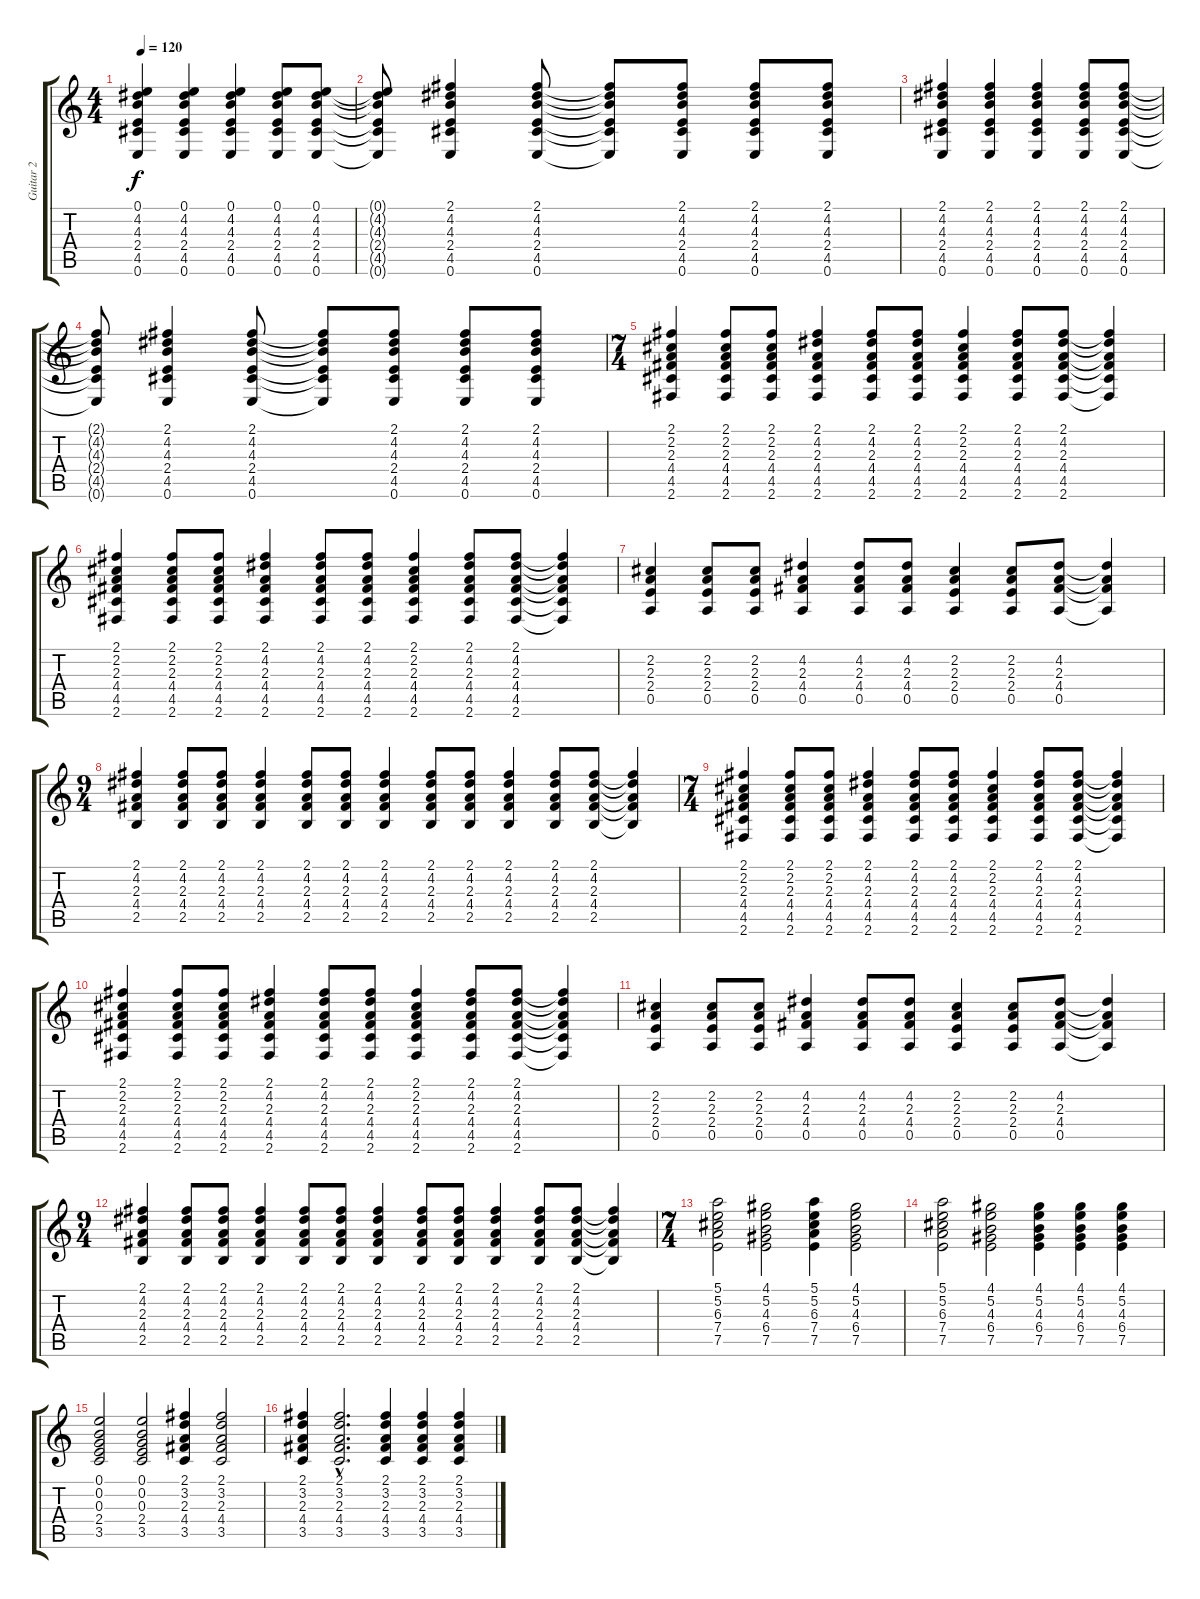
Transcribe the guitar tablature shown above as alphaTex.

\track ("Guitar 2" "Guitar 2") {instrument acousticguitarsteel}
\staff {score tabs}
\tuning (E4 B3 G3 D3 A2 E2) {hide}
\ts (4 4)
\tempo 120
\clef g2
\ks c
(0.1 4.2 4.3 2.4 4.5 0.6).4{dy f} (0.1 4.2 4.3 2.4 4.5 0.6).4 (0.1 4.2 4.3 2.4 4.5 0.6).4 (0.1 4.2 4.3 2.4 4.5 0.6).8 (0.1 4.2 4.3 2.4 4.5 0.6).8 |
(0.1{t} 4.2{t} 4.3{t} 2.4{t} 4.5{t} 0.6{t}).8 (2.1 4.2 4.3 2.4 4.5 0.6).4 (2.1 4.2 4.3 2.4 4.5 0.6).8 (2.1{t} 4.2{t} 4.3{t} 2.4{t} 4.5{t} 0.6{t}).8 (2.1 4.2 4.3 2.4 4.5 0.6).8 (2.1 4.2 4.3 2.4 4.5 0.6).8 (2.1 4.2 4.3 2.4 4.5 0.6).8 |
(2.1 4.2 4.3 2.4 4.5 0.6).4 (2.1 4.2 4.3 2.4 4.5 0.6).4 (2.1 4.2 4.3 2.4 4.5 0.6).4 (2.1 4.2 4.3 2.4 4.5 0.6).8 (2.1 4.2 4.3 2.4 4.5 0.6).8 |
(2.1{t} 4.2{t} 4.3{t} 2.4{t} 4.5{t} 0.6{t}).8 (2.1 4.2 4.3 2.4 4.5 0.6).4 (2.1 4.2 4.3 2.4 4.5 0.6).8 (2.1{t} 4.2{t} 4.3{t} 2.4{t} 4.5{t} 0.6{t}).8 (2.1 4.2 4.3 2.4 4.5 0.6).8 (2.1 4.2 4.3 2.4 4.5 0.6).8 (2.1 4.2 4.3 2.4 4.5 0.6).8 |
\ts (7 4)
(2.1 2.2 2.3 4.4 4.5 2.6).4 (2.1 2.2 2.3 4.4 4.5 2.6).8 (2.1 2.2 2.3 4.4 4.5 2.6).8 (2.1 4.2 2.3 4.4 4.5 2.6).4 (2.1 4.2 2.3 4.4 4.5 2.6).8 (2.1 4.2 2.3 4.4 4.5 2.6).8 (2.1 2.2 2.3 4.4 4.5 2.6).4 (2.1 4.2 2.3 4.4 4.5 2.6).8 (2.1 4.2 2.3 4.4 4.5 2.6).8 (2.1{t} 4.2{t} 2.3{t} 4.4{t} 4.5{t} 2.6{t}).4 |
(2.1 2.2 2.3 4.4 4.5 2.6).4 (2.1 2.2 2.3 4.4 4.5 2.6).8 (2.1 2.2 2.3 4.4 4.5 2.6).8 (2.1 4.2 2.3 4.4 4.5 2.6).4 (2.1 4.2 2.3 4.4 4.5 2.6).8 (2.1 4.2 2.3 4.4 4.5 2.6).8 (2.1 2.2 2.3 4.4 4.5 2.6).4 (2.1 4.2 2.3 4.4 4.5 2.6).8 (2.1 4.2 2.3 4.4 4.5 2.6).8 (2.1{t} 4.2{t} 2.3{t} 4.4{t} 4.5{t} 2.6{t}).4 |
(2.2 2.3 2.4 0.5).4 (2.2 2.3 2.4 0.5).8 (2.2 2.3 2.4 0.5).8 (4.2 2.3 4.4 0.5).4 (4.2 2.3 4.4 0.5).8 (4.2 2.3 4.4 0.5).8 (2.2 2.3 2.4 0.5).4 (2.2 2.3 2.4 0.5).8 (4.2 2.3 4.4 0.5).8 (4.2{t} 2.3{t} 4.4{t} 0.5{t}).4 |
\ts (9 4)
(2.1 4.2 2.3 4.4 2.5).4 (2.1 4.2 2.3 4.4 2.5).8 (2.1 4.2 2.3 4.4 2.5).8 (2.1 4.2 2.3 4.4 2.5).4 (2.1 4.2 2.3 4.4 2.5).8 (2.1 4.2 2.3 4.4 2.5).8 (2.1 4.2 2.3 4.4 2.5).4 (2.1 4.2 2.3 4.4 2.5).8 (2.1 4.2 2.3 4.4 2.5).8 (2.1 4.2 2.3 4.4 2.5).4 (2.1 4.2 2.3 4.4 2.5).8 (2.1 4.2 2.3 4.4 2.5).8 (2.1{t} 4.2{t} 2.3{t} 4.4{t} 2.5{t}).4 |
\ts (7 4)
(2.1 2.2 2.3 4.4 4.5 2.6).4 (2.1 2.2 2.3 4.4 4.5 2.6).8 (2.1 2.2 2.3 4.4 4.5 2.6).8 (2.1 4.2 2.3 4.4 4.5 2.6).4 (2.1 4.2 2.3 4.4 4.5 2.6).8 (2.1 4.2 2.3 4.4 4.5 2.6).8 (2.1 2.2 2.3 4.4 4.5 2.6).4 (2.1 4.2 2.3 4.4 4.5 2.6).8 (2.1 4.2 2.3 4.4 4.5 2.6).8 (2.1{t} 4.2{t} 2.3{t} 4.4{t} 4.5{t} 2.6{t}).4 |
(2.1 2.2 2.3 4.4 4.5 2.6).4 (2.1 2.2 2.3 4.4 4.5 2.6).8 (2.1 2.2 2.3 4.4 4.5 2.6).8 (2.1 4.2 2.3 4.4 4.5 2.6).4 (2.1 4.2 2.3 4.4 4.5 2.6).8 (2.1 4.2 2.3 4.4 4.5 2.6).8 (2.1 2.2 2.3 4.4 4.5 2.6).4 (2.1 4.2 2.3 4.4 4.5 2.6).8 (2.1 4.2 2.3 4.4 4.5 2.6).8 (2.1{t} 4.2{t} 2.3{t} 4.4{t} 4.5{t} 2.6{t}).4 |
(2.2 2.3 2.4 0.5).4 (2.2 2.3 2.4 0.5).8 (2.2 2.3 2.4 0.5).8 (4.2 2.3 4.4 0.5).4 (4.2 2.3 4.4 0.5).8 (4.2 2.3 4.4 0.5).8 (2.2 2.3 2.4 0.5).4 (2.2 2.3 2.4 0.5).8 (4.2 2.3 4.4 0.5).8 (4.2{t} 2.3{t} 4.4{t} 0.5{t}).4 |
\ts (9 4)
(2.1 4.2 2.3 4.4 2.5).4 (2.1 4.2 2.3 4.4 2.5).8 (2.1 4.2 2.3 4.4 2.5).8 (2.1 4.2 2.3 4.4 2.5).4 (2.1 4.2 2.3 4.4 2.5).8 (2.1 4.2 2.3 4.4 2.5).8 (2.1 4.2 2.3 4.4 2.5).4 (2.1 4.2 2.3 4.4 2.5).8 (2.1 4.2 2.3 4.4 2.5).8 (2.1 4.2 2.3 4.4 2.5).4 (2.1 4.2 2.3 4.4 2.5).8 (2.1 4.2 2.3 4.4 2.5).8 (2.1{t} 4.2{t} 2.3{t} 4.4{t} 2.5{t}).4 |
\ts (7 4)
(5.1 5.2 6.3 7.4 7.5).2 (4.1 5.2 4.3 6.4 7.5).2 (5.1 5.2 6.3 7.4 7.5).4 (4.1 5.2 4.3 6.4 7.5).2 |
(5.1 5.2 6.3 7.4 7.5).2 (4.1 5.2 4.3 6.4 7.5).2 (4.1 5.2 4.3 6.4 7.5).4 (4.1 5.2 4.3 6.4 7.5).4 (4.1 5.2 4.3 6.4 7.5).4 |
(0.1 0.2 0.3 2.4 3.5).2 (0.1 0.2 0.3 2.4 3.5).2 (2.1 3.2 2.3 4.4 3.5).4 (2.1 3.2 2.3 4.4 3.5).2 |
(2.1 3.2 2.3 4.4 3.5).4 (2.1{hac} 3.2{hac} 2.3{hac} 4.4{hac} 3.5{hac}).2{d} (2.1 3.2 2.3 4.4 3.5).4 (2.1 3.2 2.3 4.4 3.5).4 (2.1 3.2 2.3 4.4 3.5).4
